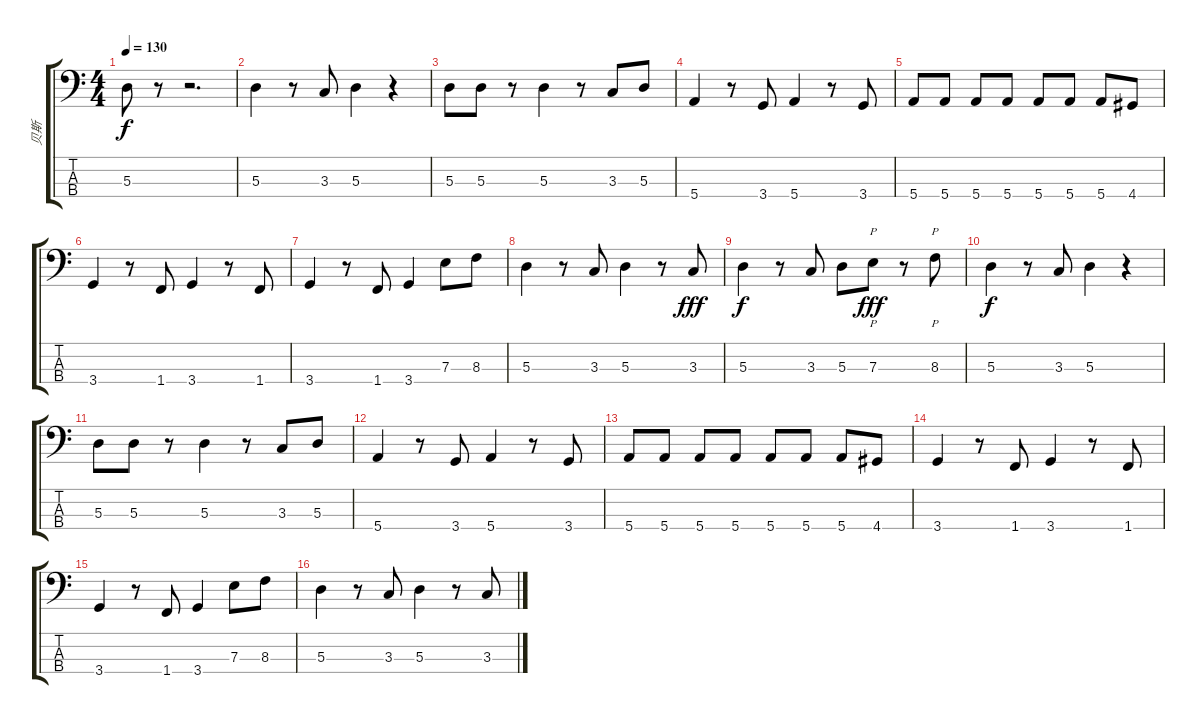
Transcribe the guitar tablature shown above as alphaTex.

\track ("贝斯" "贝斯") {instrument electricbassfinger}
\staff {score tabs}
\tuning (G2 D2 A1 E1) {hide}
\ts (4 4)
\tempo 130
\clef f4
\ks c
5.3.8{dy f} r.8 r.2{d} |
5.3.4 r.8 3.3.8 5.3.4 r.4 |
5.3.8 5.3.8 r.8 5.3.4 r.8 3.3.8 5.3.8 |
5.4.4 r.8 3.4.8 5.4.4 r.8 3.4.8 |
5.4.8 5.4.8 5.4.8 5.4.8 5.4.8 5.4.8 5.4.8 4.4.8 |
3.4.4 r.8 1.4.8 3.4.4 r.8 1.4.8 |
3.4.4 r.8 1.4.8 3.4.4 7.3.8 8.3.8 |
5.3.4 r.8 3.3.8 5.3.4 r.8 3.3.8{dy fff instrument slapbass1} |
5.3.4{dy f instrument electricbassfinger} r.8 3.3.8{instrument electricbassfinger} 5.3.8{instrument electricbassfinger} 7.3.8{p dy fff instrument slapbass2} r.8{instrument electricbassfinger} 8.3.8{p instrument slapbass2} |
5.3.4{dy f instrument electricbassfinger} r.8 3.3.8 5.3.4 r.4 |
5.3.8 5.3.8 r.8 5.3.4 r.8 3.3.8 5.3.8 |
5.4.4 r.8 3.4.8 5.4.4 r.8 3.4.8 |
5.4.8 5.4.8 5.4.8 5.4.8 5.4.8 5.4.8 5.4.8 4.4.8 |
3.4.4 r.8 1.4.8 3.4.4 r.8 1.4.8 |
3.4.4 r.8 1.4.8 3.4.4 7.3.8 8.3.8 |
5.3.4 r.8 3.3.8 5.3.4 r.8 3.3.8{instrument slapbass1}
